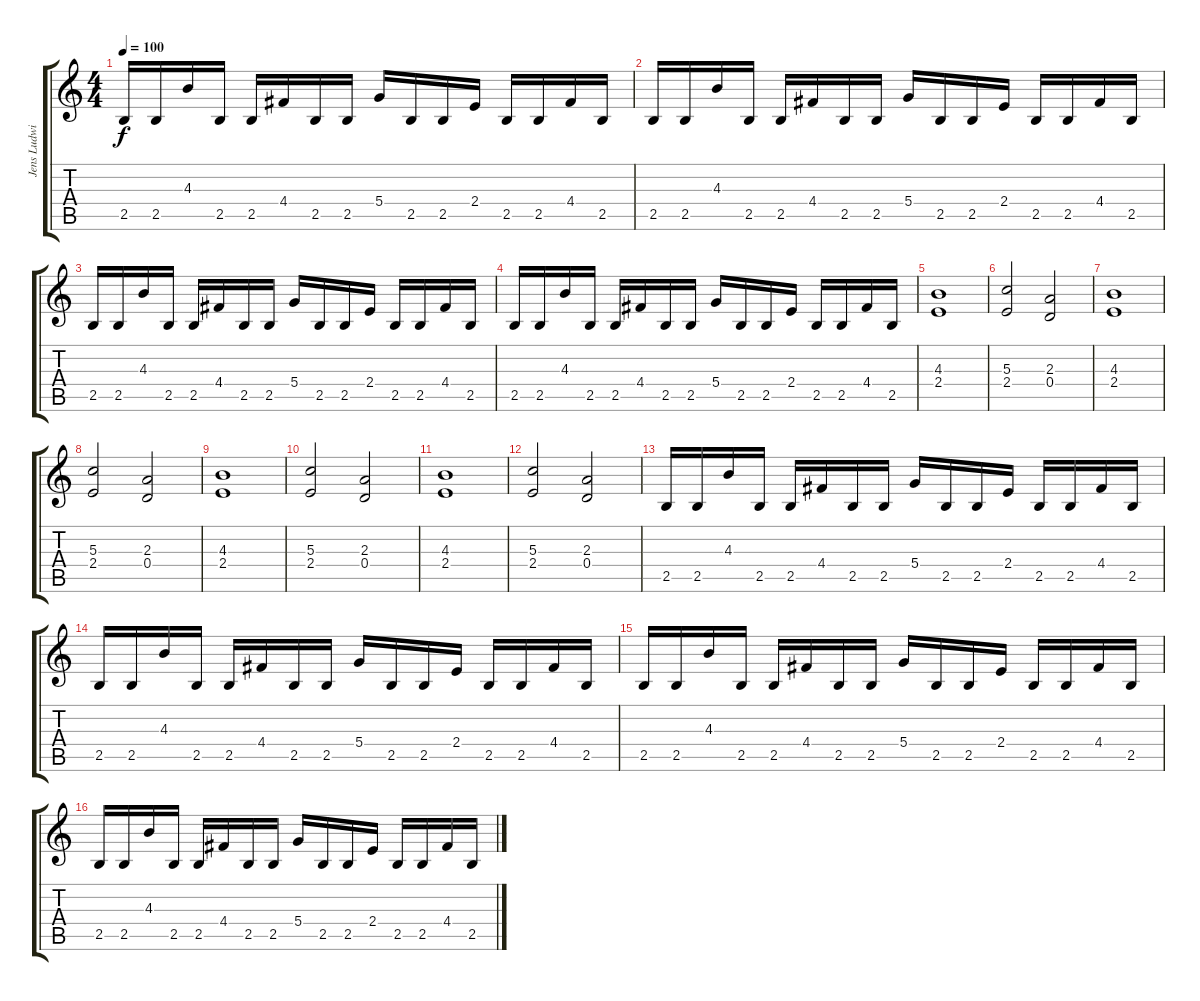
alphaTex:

\track ("Jens Ludwig" "Jens Ludwi") {instrument distortionguitar}
\staff {score tabs}
\tuning (E4 B3 G3 D3 A2 E2) {hide}
\ts (4 4)
\tempo 100
\clef g2
\ks c
2.5.16{dy f} 2.5.16 4.3.16 2.5.16 2.5.16 4.4.16 2.5.16 2.5.16 5.4.16 2.5.16 2.5.16 2.4.16 2.5.16 2.5.16 4.4.16 2.5.16 |
2.5.16 2.5.16 4.3.16 2.5.16 2.5.16 4.4.16 2.5.16 2.5.16 5.4.16 2.5.16 2.5.16 2.4.16 2.5.16 2.5.16 4.4.16 2.5.16 |
2.5.16 2.5.16 4.3.16 2.5.16 2.5.16 4.4.16 2.5.16 2.5.16 5.4.16 2.5.16 2.5.16 2.4.16 2.5.16 2.5.16 4.4.16 2.5.16 |
2.5.16 2.5.16 4.3.16 2.5.16 2.5.16 4.4.16 2.5.16 2.5.16 5.4.16 2.5.16 2.5.16 2.4.16 2.5.16 2.5.16 4.4.16 2.5.16 |
(4.3 2.4).1 |
(5.3 2.4).2 (2.3 0.4).2 |
(4.3 2.4).1 |
(5.3 2.4).2 (2.3 0.4).2 |
(4.3 2.4).1 |
(5.3 2.4).2 (2.3 0.4).2 |
(4.3 2.4).1 |
(5.3 2.4).2 (2.3 0.4).2 |
2.5.16 2.5.16 4.3.16 2.5.16 2.5.16 4.4.16 2.5.16 2.5.16 5.4.16 2.5.16 2.5.16 2.4.16 2.5.16 2.5.16 4.4.16 2.5.16 |
2.5.16 2.5.16 4.3.16 2.5.16 2.5.16 4.4.16 2.5.16 2.5.16 5.4.16 2.5.16 2.5.16 2.4.16 2.5.16 2.5.16 4.4.16 2.5.16 |
2.5.16 2.5.16 4.3.16 2.5.16 2.5.16 4.4.16 2.5.16 2.5.16 5.4.16 2.5.16 2.5.16 2.4.16 2.5.16 2.5.16 4.4.16 2.5.16 |
2.5.16 2.5.16 4.3.16 2.5.16 2.5.16 4.4.16 2.5.16 2.5.16 5.4.16 2.5.16 2.5.16 2.4.16 2.5.16 2.5.16 4.4.16 2.5.16
